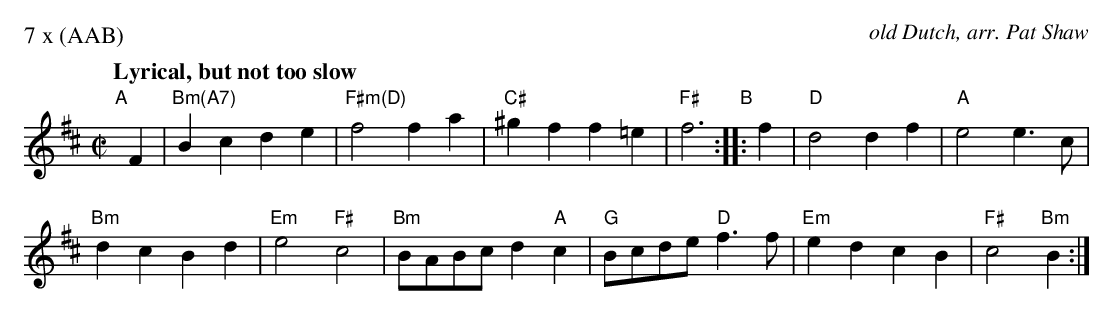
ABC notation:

X:1
P: The Waters of Holland    (Bm)  (O Nederland, let op U saeck)
C: old Dutch, arr. Pat Shaw
P: 7 x (AAB)
Q: "Lyrical, but not too slow"
M: C|
L: 1/8
K: Bm
"A"[|] F2 |\
"Bm(A7)"B2c2 d2e2 | "F#m(D)"f4 f2a2 |\
"C#"^g2f2 f2=e2 | "F#"f6 "B":: f2 |\
"D"d4 d2f2 | "A"e4 e3c |
"Bm"d2c2 B2d2 | "Em"e4 "F#"c4 |\
"Bm"BABc d2"A"c2 | "G"Bcde "D"f3f |\
"Em"e2d2 c2B2 | "F#"c4 "Bm"B2 :|
